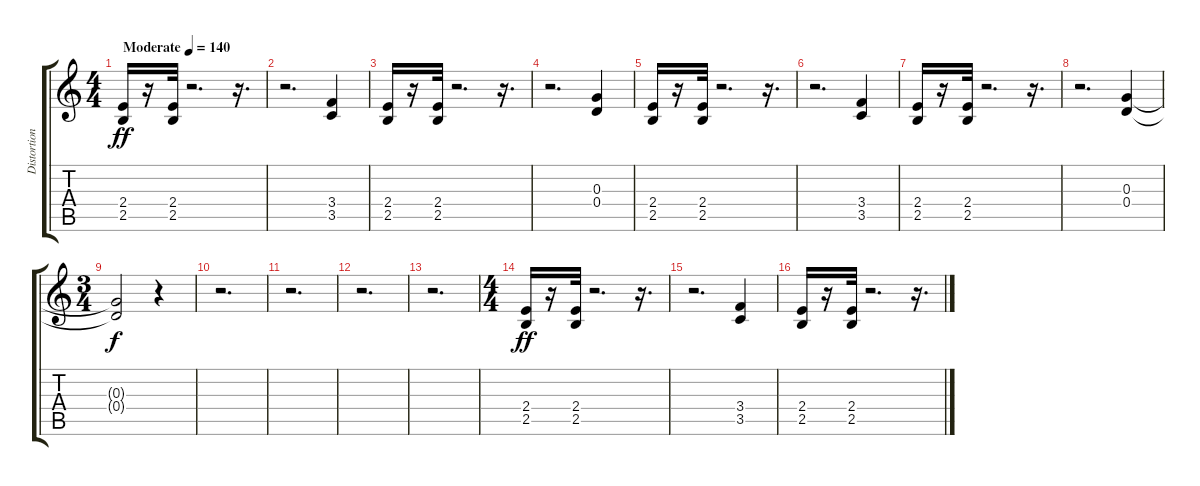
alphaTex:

\track ("Distortion Guitar" "Distortion") {instrument distortionguitar}
\staff {score tabs}
\tuning (E4 B3 G3 D3 A2 E2) {hide}
\ts (4 4)
\tempo (140 "Moderate")
\clef g2
\ks c
(2.4 2.5).16{dy ff instrument distortionguitar} r.16 (2.4 2.5).32 r.2{d} r.16{d} |
r.2{d} (3.4 3.5).4 |
(2.4 2.5).16 r.16 (2.4 2.5).32 r.2{d} r.16{d} |
r.2{d} (0.3 0.4).4 |
(2.4 2.5).16 r.16 (2.4 2.5).32 r.2{d} r.16{d} |
r.2{d} (3.4 3.5).4 |
(2.4 2.5).16 r.16 (2.4 2.5).32 r.2{d} r.16{d} |
r.2{d} (0.3 0.4).4 |
\ts (3 4)
(0.3{t} 0.4{t}).2{dy f} r.4 |
r.2{d} |
r.2{d} |
r.2{d} |
r.2{d} |
\ts (4 4)
(2.4 2.5).16{dy ff} r.16 (2.4 2.5).32 r.2{d} r.16{d} |
r.2{d} (3.4 3.5).4 |
(2.4 2.5).16 r.16 (2.4 2.5).32 r.2{d} r.16{d}
